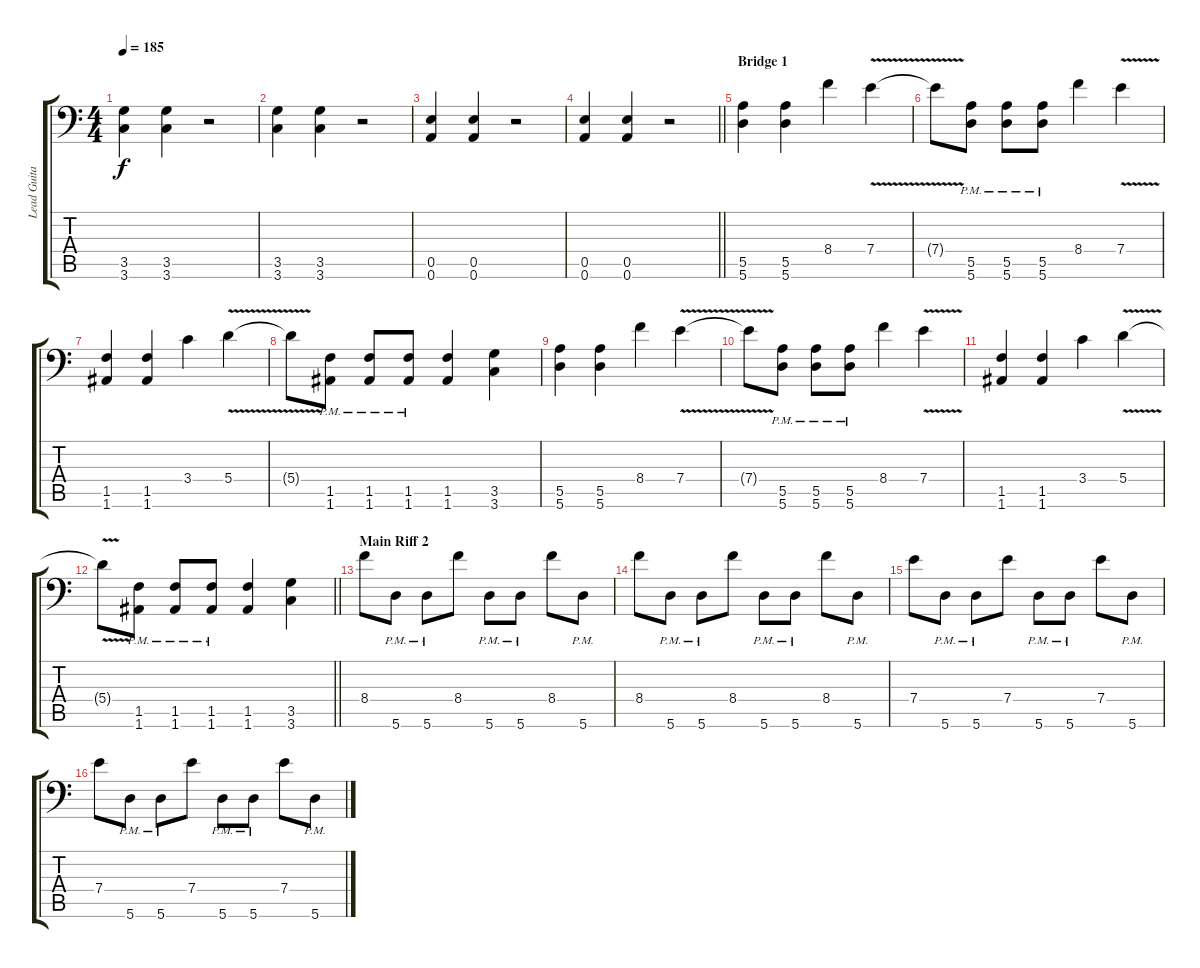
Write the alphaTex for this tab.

\track ("Lead Guitar 1" "Lead Guita") {instrument distortionguitar}
\staff {score tabs}
\tuning (B3 Gb3 D3 A2 E2 A1) {hide}
\ts (4 4)
\tempo 185
\clef f4
\ks c
(3.5 3.6).4{dy f} (3.5 3.6).4 r.2 |
(3.5 3.6).4 (3.5 3.6).4 r.2 |
(0.5 0.6).4 (0.5 0.6).4 r.2 |
\barLineRight lightlight
(0.5 0.6).4 (0.5 0.6).4 r.2 |
\section ("" "Bridge 1")
(5.5 5.6).4 (5.5 5.6).4 8.4.4 7.4{v}.4 |
7.4{t}.8 (5.5{pm} 5.6{pm}).8 (5.5{pm} 5.6{pm}).8 (5.5{pm} 5.6{pm}).8 8.4.4 7.4{v}.4 |
(1.5 1.6).4 (1.5 1.6).4 3.4.4 5.4{v}.4 |
5.4{t}.8 (1.5{pm} 1.6{pm}).8 (1.5{pm} 1.6{pm}).8 (1.5{pm} 1.6{pm}).8 (1.5 1.6).4 (3.5 3.6).4 |
(5.5 5.6).4 (5.5 5.6).4 8.4.4 7.4{v}.4 |
7.4{t}.8 (5.5{pm} 5.6{pm}).8 (5.5{pm} 5.6{pm}).8 (5.5{pm} 5.6{pm}).8 8.4.4 7.4{v}.4 |
(1.5 1.6).4 (1.5 1.6).4 3.4.4 5.4{v}.4 |
\barLineRight lightlight
5.4{t}.8 (1.5{pm} 1.6{pm}).8 (1.5{pm} 1.6{pm}).8 (1.5{pm} 1.6{pm}).8 (1.5 1.6).4 (3.5 3.6).4 |
\section ("" "Main Riff 2")
8.4.8 5.6{pm}.8 5.6{pm}.8 8.4.8 5.6{pm}.8 5.6{pm}.8 8.4.8 5.6{pm}.8 |
8.4.8 5.6{pm}.8 5.6{pm}.8 8.4.8 5.6{pm}.8 5.6{pm}.8 8.4.8 5.6{pm}.8 |
7.4.8 5.6{pm}.8 5.6{pm}.8 7.4.8 5.6{pm}.8 5.6{pm}.8 7.4.8 5.6{pm}.8 |
7.4.8 5.6{pm}.8 5.6{pm}.8 7.4.8 5.6{pm}.8 5.6{pm}.8 7.4.8 5.6{pm}.8
